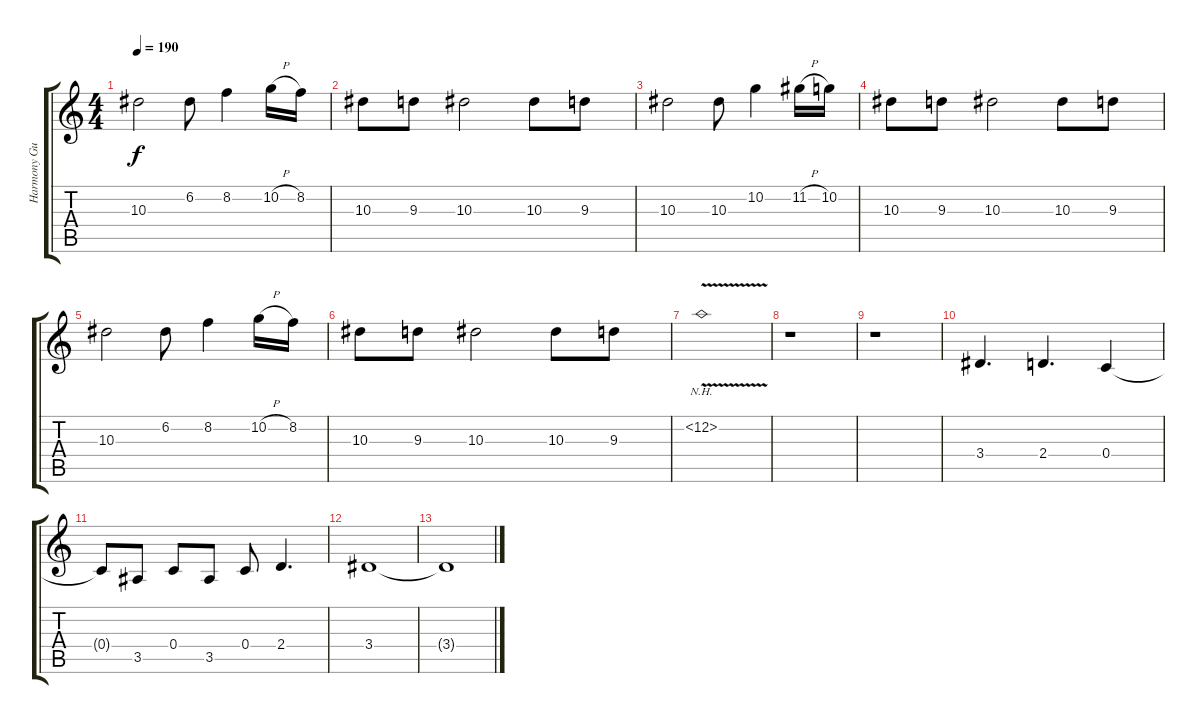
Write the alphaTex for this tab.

\track ("Harmony Guitar" "Harmony Gu") {instrument distortionguitar}
\staff {score tabs}
\tuning (D4 A3 F3 C3 G2 C2) {hide}
\ts (4 4)
\tempo 190
\clef g2
\ks c
10.3.2{dy f} 6.2.8 8.2.4 10.2{h}.16 8.2.16 |
10.3.8 9.3.8 10.3.2 10.3.8 9.3.8 |
10.3.2 10.3.8 10.2.4 11.2{h}.16 10.2.16 |
10.3.8 9.3.8 10.3.2 10.3.8 9.3.8 |
10.3.2 6.2.8 8.2.4 10.2{h}.16 8.2.16 |
10.3.8 9.3.8 10.3.2 10.3.8 9.3.8 |
6.2{nh v}.1 |
r.1 |
r.1 |
3.4.4{d} 2.4.4{d} 0.4.4 |
0.4{t}.8 3.5.8 0.4.8 3.5.8 0.4.8 2.4.4{d} |
3.4.1 |
3.4{t}.1
